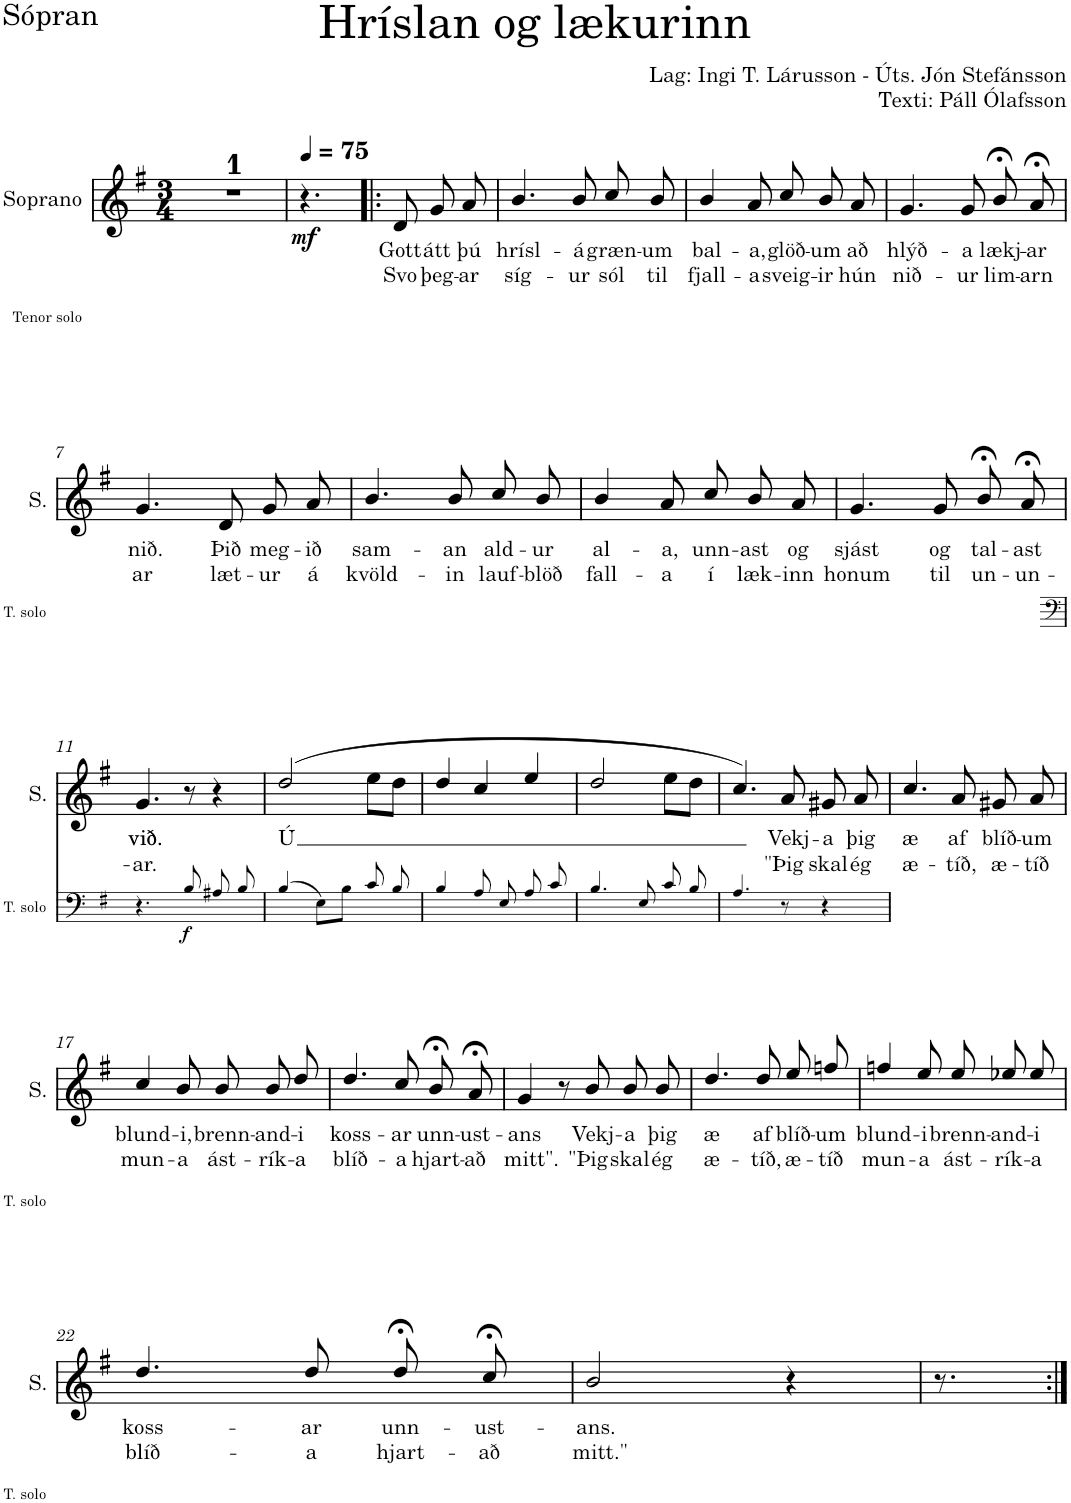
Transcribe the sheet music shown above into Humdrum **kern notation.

**kern	**dynam	**kern	**text	**text	**dynam
*part2	*part2	*part1	*part1	*part1	*part1
*staff2	*staff2	*staff1	*staff1	*staff1	*staff1
*I"Tenor solo	*	*I"Soprano	*	*	*
*I'T. solo	*	*I'S.	*	*	*
*stria5	*	*	*	*	*
*clefF4	*	*clefG2	*	*	*
*k[f#]	*	*k[f#]	*	*	*
*M3/4	*	*M3/4	*	*	*
=1	=1	=1	=1	=1	=1
2.r	.	2.r	.	.	.
=2	=2	=2	=2	=2	=2
*	*	*MM75	*	*	*
!	!	!	!	!	!LO:DY:b
4.r	.	4.r	.	.	mf
=3!|:	=3!|:	=3!|:	=3!|:	=3!|:	=3!|:
!	!	!	!LO:LY:b	!LO:LY:b	!
2.r	.	8d/	Gott	Svo	.
!	!	!	!LO:LY:b	!LO:LY:b	!
.	.	8g/	átt	þeg-	.
!	!	!	!LO:LY:b	!LO:LY:b	!
.	.	8a/	þú	-ar	.
.	.	4.ryy	.	.	.
=4	=4	=4	=4	=4	=4
!	!	!	!LO:LY:b	!LO:LY:b	!
2.r	.	4.b/	hrísl-	síg-	.
!	!	!	!LO:LY:b	!LO:LY:b	!
.	.	8b/	-á	-ur	.
!	!	!	!LO:LY:b	!LO:LY:b	!
.	.	8cc/	græn-	sól	.
!	!	!	!LO:LY:b	!LO:LY:b	!
.	.	8b/	-um	til	.
=5	=5	=5	=5	=5	=5
!	!	!	!LO:LY:b	!LO:LY:b	!
2.r	.	4b/	bal-	fjall-	.
!	!	!	!LO:LY:b	!LO:LY:b	!
.	.	8a/	-a,	-a	.
!	!	!	!LO:LY:b	!LO:LY:b	!
.	.	8cc/	glöð-	sveig-	.
!	!	!	!LO:LY:b	!LO:LY:b	!
.	.	8b/	-um	-ir	.
!	!	!	!LO:LY:b	!LO:LY:b	!
.	.	8a/	að	hún	.
=6	=6	=6	=6	=6	=6
!	!	!	!LO:LY:b	!LO:LY:b	!
2.r	.	4.g/	hlýð-	nið-	.
!	!	!	!LO:LY:b	!LO:LY:b	!
.	.	8g/	-a	-ur	.
!	!	!	!LO:LY:b	!LO:LY:b	!
.	.	8b;</	lækj-	lim-	.
!	!	!	!LO:LY:b	!LO:LY:b	!
.	.	8a;</	-ar	-arn	.
!!LO:LB:g=z
=7	=7	=7	=7	=7	=7
!	!	!	!LO:LY:b	!LO:LY:b	!
2.r	.	4.g/	nið.	-ar	.
!	!	!	!LO:LY:b	!LO:LY:b	!
.	.	8d/	Þið	læt-	.
!	!	!	!LO:LY:b	!LO:LY:b	!
.	.	8g/	meg-	-ur	.
!	!	!	!LO:LY:b	!LO:LY:b	!
.	.	8a/	-ið	á	.
=8	=8	=8	=8	=8	=8
!	!	!	!LO:LY:b	!LO:LY:b	!
2.r	.	4.b/	sam-	kvöld-	.
!	!	!	!LO:LY:b	!LO:LY:b	!
.	.	8b/	-an	-in	.
!	!	!	!LO:LY:b	!LO:LY:b	!
.	.	8cc/	ald-	lauf-	.
!	!	!	!LO:LY:b	!LO:LY:b	!
.	.	8b/	-ur	-blöð	.
=9	=9	=9	=9	=9	=9
!	!	!	!LO:LY:b	!LO:LY:b	!
2.r	.	4b/	al-	fall-	.
!	!	!	!LO:LY:b	!LO:LY:b	!
.	.	8a/	-a,	-a	.
!	!	!	!LO:LY:b	!LO:LY:b	!
.	.	8cc/	unn-	í	.
!	!	!	!LO:LY:b	!LO:LY:b	!
.	.	8b/	-ast	læk-	.
!	!	!	!LO:LY:b	!LO:LY:b	!
.	.	8a/	og	-inn	.
=10	=10	=10	=10	=10	=10
!	!	!	!LO:LY:b	!LO:LY:b	!
2.r	.	4.g/	sjást	honum	.
!	!	!	!LO:LY:b	!LO:LY:b	!
.	.	8g/	og	til	.
!	!	!	!LO:LY:b	!LO:LY:b	!
.	.	8b;</	tal-	un-	.
!	!	!	!LO:LY:b	!LO:LY:b	!
.	.	8a;</	-ast	-un-	.
!!LO:LB:g=z
=11	=11	=11	=11	=11	=11
*clefF4	*	*	*	*	*
!	!	!	!LO:LY:b	!LO:LY:b	!
4.r	.	4.g/	við.	-ar.	.
!	!LO:DY:b	!	!	!	!
8B/	f	8r	.	.	.
8A#X/	.	4r	.	.	.
8B/	.	.	.	.	.
=12	=12	=12	=12	=12	=12
!	!	!	!LO:LY:b	!	!
(>4B/	.	(>2dd/	Ú	.	.
8E\L)	.	.	.	.	.
8B\J	.	.	.	.	.
8c/	.	8ee\L	.	.	.
8B/	.	8dd\J	.	.	.
=13	=13	=13	=13	=13	=13
4B/	.	4dd/	.	.	.
8A/	.	4cc/	.	.	.
8E/	.	.	.	.	.
8A/	.	4ee/	.	.	.
8c/	.	.	.	.	.
=14	=14	=14	=14	=14	=14
4.B/	.	2dd/	.	.	.
8E/	.	.	.	.	.
8c/	.	8ee\L	.	.	.
8B/	.	8dd\J	.	.	.
=15	=15	=15	=15	=15	=15
4.A/	.	4.cc/)	.	.	.
!	!	!	!LO:LY:b	!LO:LY:b	!
8r	.	8a/	Vekj-	"Þig	.
!	!	!	!LO:LY:b	!LO:LY:b	!
4r	.	8g#X/	-a	skal	.
!	!	!	!LO:LY:b	!LO:LY:b	!
.	.	8a/	þig	ég	.
=16	=16	=16	=16	=16	=16
!	!	!	!LO:LY:b	!LO:LY:b	!
2.r	.	4.cc/	æ	æ-	.
!	!	!	!LO:LY:b	!LO:LY:b	!
.	.	8a/	af	-tíð,	.
!	!	!	!LO:LY:b	!LO:LY:b	!
.	.	8g#X/	blíð-	æ-	.
!	!	!	!LO:LY:b	!LO:LY:b	!
.	.	8a/	-um	-tíð	.
!!LO:LB:g=z
=17	=17	=17	=17	=17	=17
!	!	!	!LO:LY:b	!LO:LY:b	!
2.r	.	4cc/	blund-	mun-	.
!	!	!	!LO:LY:b	!LO:LY:b	!
.	.	8b/	-i,	-a	.
!	!	!	!LO:LY:b	!LO:LY:b	!
.	.	8b/	brenn-	ást-	.
!	!	!	!LO:LY:b	!LO:LY:b	!
.	.	8b/	-and-	-rík-	.
!	!	!	!LO:LY:b	!LO:LY:b	!
.	.	8dd/	-i	-a	.
=18	=18	=18	=18	=18	=18
!	!	!	!LO:LY:b	!LO:LY:b	!
2.r	.	4.dd/	koss-	blíð-	.
!	!	!	!LO:LY:b	!LO:LY:b	!
.	.	8cc/	-ar	-a	.
!	!	!	!LO:LY:b	!LO:LY:b	!
.	.	8b;</	unn-	hjart-	.
!	!	!	!LO:LY:b	!LO:LY:b	!
.	.	8a;</	-ust-	-að	.
=19	=19	=19	=19	=19	=19
!	!	!	!LO:LY:b	!LO:LY:b	!
2.r	.	4g/	-ans	mitt".	.
.	.	8r	.	.	.
!	!	!	!LO:LY:b	!LO:LY:b	!
.	.	8b/	Vekj-	"Þig	.
!	!	!	!LO:LY:b	!LO:LY:b	!
.	.	8b/	-a	skal	.
!	!	!	!LO:LY:b	!LO:LY:b	!
.	.	8b/	þig	ég	.
=20	=20	=20	=20	=20	=20
!	!	!	!LO:LY:b	!LO:LY:b	!
2.r	.	4.dd/	æ	æ-	.
!	!	!	!LO:LY:b	!LO:LY:b	!
.	.	8dd/	af	-tíð,	.
!	!	!	!LO:LY:b	!LO:LY:b	!
.	.	8ee/	blíð-	æ-	.
!	!	!	!LO:LY:b	!LO:LY:b	!
.	.	8ffn/	-um	-tíð	.
=21	=21	=21	=21	=21	=21
!	!	!	!LO:LY:b	!LO:LY:b	!
2.r	.	4ffn/	blund-	mun-	.
!	!	!	!LO:LY:b	!LO:LY:b	!
.	.	8ee/	-i	-a	.
!	!	!	!LO:LY:b	!LO:LY:b	!
.	.	8ee/	brenn-	ást-	.
!	!	!	!LO:LY:b	!LO:LY:b	!
.	.	8ee-X/	-and-	-rík-	.
!	!	!	!LO:LY:b	!LO:LY:b	!
.	.	8ee-/	-i	-a	.
!!LO:LB:g=z
=22	=22	=22	=22	=22	=22
!	!	!	!LO:LY:b	!LO:LY:b	!
2.r	.	4.dd/	koss-	blíð-	.
!	!	!	!LO:LY:b	!LO:LY:b	!
.	.	8dd/	-ar	-a	.
!	!	!	!LO:LY:b	!LO:LY:b	!
.	.	8dd;</	unn-	hjart-	.
!	!	!	!LO:LY:b	!LO:LY:b	!
.	.	8cc;</	-ust-	-að	.
=23	=23	=23	=23	=23	=23
!	!	!	!LO:LY:b	!LO:LY:b	!
2.r	.	2b/	-ans.	mitt."	.
.	.	4r	.	.	.
=24	=24	=24	=24	=24	=24
2.r	.	8.r	.	.	.
.	.	2ryy	.	.	.
.	.	16ryy	.	.	.
=:|!	=:|!	=:|!	=:|!	=:|!	=:|!
*-	*-	*-	*-	*-	*-
